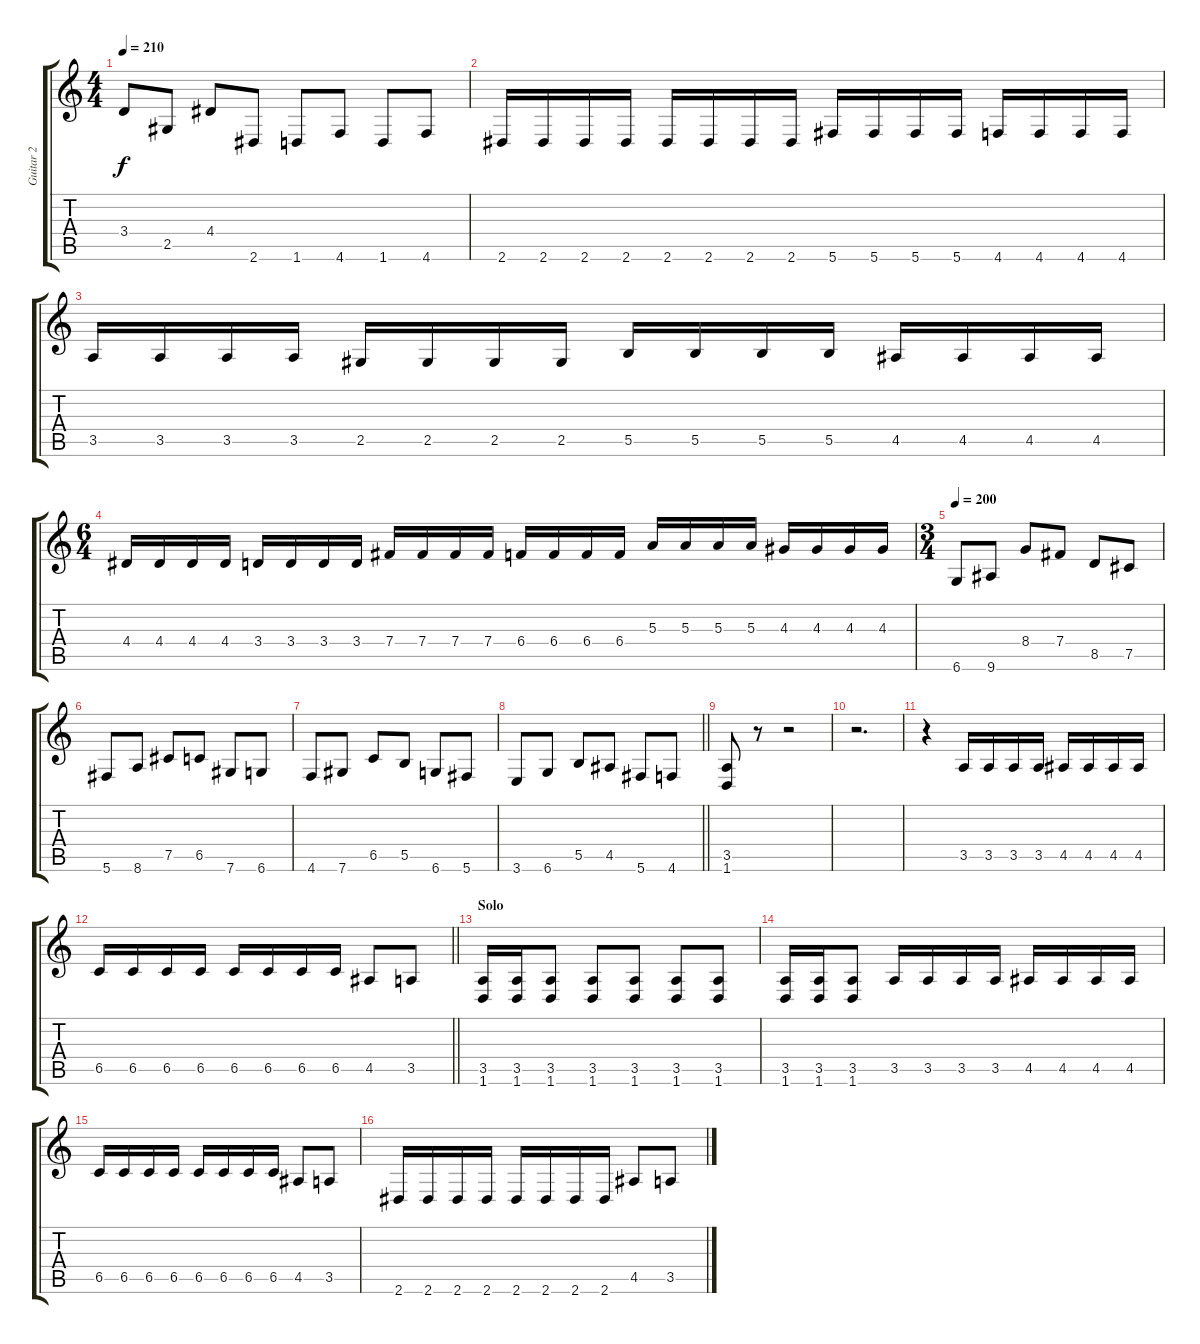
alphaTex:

\track ("Guitar 2" "Guitar 2") {instrument distortionguitar}
\staff {score tabs}
\tuning (Db4 Ab3 E3 B2 Gb2 Db2) {hide}
\ts (4 4)
\tempo 210
\clef g2
\ks c
3.4.8{dy f} 2.5.8 4.4.8 2.6.8 1.6.8 4.6.8 1.6.8 4.6.8 |
2.6.16 2.6.16 2.6.16 2.6.16 2.6.16 2.6.16 2.6.16 2.6.16 5.6.16 5.6.16 5.6.16 5.6.16 4.6.16 4.6.16 4.6.16 4.6.16 |
3.5.16 3.5.16 3.5.16 3.5.16 2.5.16 2.5.16 2.5.16 2.5.16 5.5.16 5.5.16 5.5.16 5.5.16 4.5.16 4.5.16 4.5.16 4.5.16 |
\ts (6 4)
4.4.16 4.4.16 4.4.16 4.4.16 3.4.16 3.4.16 3.4.16 3.4.16 7.4.16 7.4.16 7.4.16 7.4.16 6.4.16 6.4.16 6.4.16 6.4.16 5.3.16 5.3.16 5.3.16 5.3.16 4.3.16 4.3.16 4.3.16 4.3.16 |
\ts (3 4)
\tempo 200
6.6.8 9.6.8 8.4.8 7.4.8 8.5.8 7.5.8 |
5.6.8 8.6.8 7.5.8 6.5.8 7.6.8 6.6.8 |
4.6.8 7.6.8 6.5.8 5.5.8 6.6.8 5.6.8 |
\barLineRight lightlight
3.6.8 6.6.8 5.5.8 4.5.8 5.6.8 4.6.8 |
(3.5 1.6).8 r.8 r.2 |
r.2{d} |
r.4 3.5.16 3.5.16 3.5.16 3.5.16 4.5.16 4.5.16 4.5.16 4.5.16 |
\barLineRight lightlight
6.5.16 6.5.16 6.5.16 6.5.16 6.5.16 6.5.16 6.5.16 6.5.16 4.5.8 3.5.8 |
\section ("" "Solo")
(3.5 1.6).16 (3.5 1.6).16 (3.5 1.6).8 (3.5 1.6).8 (3.5 1.6).8 (3.5 1.6).8 (3.5 1.6).8 |
(3.5 1.6).16 (3.5 1.6).16 (3.5 1.6).8 3.5.16 3.5.16 3.5.16 3.5.16 4.5.16 4.5.16 4.5.16 4.5.16 |
6.5.16 6.5.16 6.5.16 6.5.16 6.5.16 6.5.16 6.5.16 6.5.16 4.5.8 3.5.8 |
2.6.16 2.6.16 2.6.16 2.6.16 2.6.16 2.6.16 2.6.16 2.6.16 4.5.8 3.5.8
